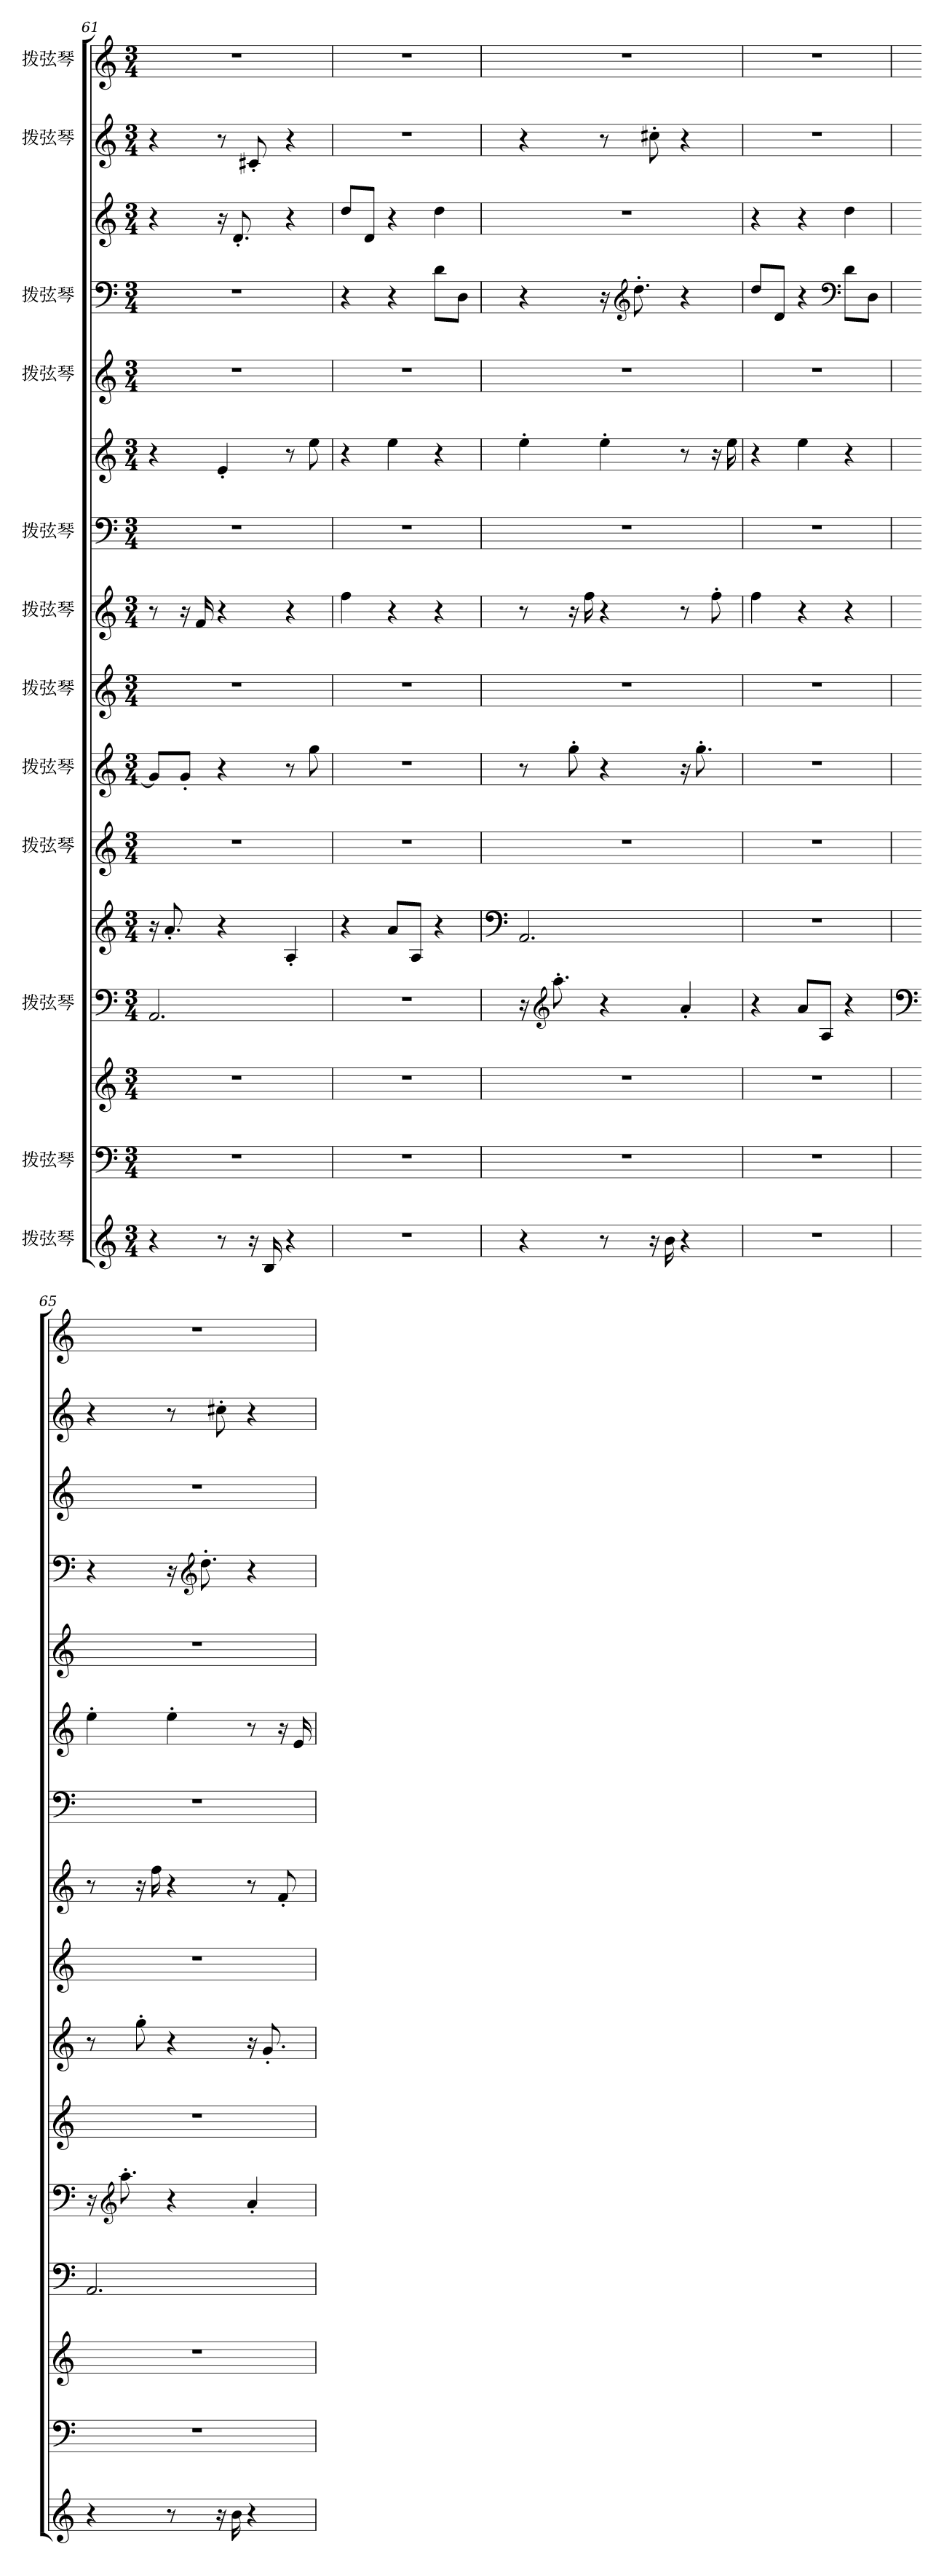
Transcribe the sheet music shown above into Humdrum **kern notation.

**kern	**kern	**kern	**kern	**kern	**kern	**kern	**kern	**kern	**kern	**kern	**kern	**kern	**kern	**kern	**kern
*part12	*part11	*part11	*part10	*part10	*part9	*part8	*part7	*part6	*part5	*part5	*part4	*part3	*part3	*part2	*part1
*staff16	*staff15	*staff14	*staff13	*staff12	*staff11	*staff10	*staff9	*staff8	*staff7	*staff6	*staff5	*staff4	*staff3	*staff2	*staff1
*I"拨弦琴	*I"拨弦琴	*	*I"拨弦琴	*	*I"拨弦琴	*I"拨弦琴	*I"拨弦琴	*I"拨弦琴	*I"拨弦琴	*	*I"拨弦琴	*I"拨弦琴	*	*I"拨弦琴	*I"拨弦琴
*clefG2	*clefF4	*clefG2	*clefF4	*clefG2	*clefG2	*clefG2	*clefG2	*clefG2	*clefF4	*clefG2	*clefG2	*clefF4	*clefG2	*clefG2	*clefG2
*k[]	*k[]	*k[]	*k[]	*k[]	*k[]	*k[]	*k[]	*k[]	*k[]	*k[]	*k[]	*k[]	*k[]	*k[]	*k[]
*M3/4	*M3/4	*M3/4	*M3/4	*M3/4	*M3/4	*M3/4	*M3/4	*M3/4	*M3/4	*M3/4	*M3/4	*M3/4	*M3/4	*M3/4	*M3/4
=61	=61	=61	=61	=61	=61	=61	=61	=61	=61	=61	=61	=61	=61	=61	=61
4r	2.r	2.r	2.AA/	16r	2.r	8g/L]	2.r	8r	2.r	4r	2.r	2.r	4r	4r	2.r
.	.	.	.	8.a'/	.	.	.	.	.	.	.	.	.	.	.
.	.	.	.	.	.	8g'/J	.	16r	.	.	.	.	.	.	.
.	.	.	.	.	.	.	.	16f/	.	.	.	.	.	.	.
8r	.	.	.	4r	.	4r	.	4r	.	4e'/	.	.	16r	8r	.
.	.	.	.	.	.	.	.	.	.	.	.	.	8.d'/	.	.
16r	.	.	.	.	.	.	.	.	.	.	.	.	.	8c#X'/	.
16B/	.	.	.	.	.	.	.	.	.	.	.	.	.	.	.
4r	.	.	.	4A'/	.	8r	.	4r	.	8r	.	.	4r	4r	.
.	.	.	.	.	.	8gg\	.	.	.	8ee\	.	.	.	.	.
!!LO:PB:g=z
=62	=62	=62	=62	=62	=62	=62	=62	=62	=62	=62	=62	=62	=62	=62	=62
2.r	2.r	2.r	2.r	4r	2.r	2.r	2.r	4ff\	2.r	4r	2.r	4r	8dd/L	2.r	2.r
.	.	.	.	.	.	.	.	.	.	.	.	.	8d/J	.	.
.	.	.	.	8a/L	.	.	.	4r	.	4ee\	.	4r	4r	.	.
.	.	.	.	8A/J	.	.	.	.	.	.	.	.	.	.	.
.	.	.	.	4r	.	.	.	4r	.	4r	.	8d\L	4dd\	.	.
.	.	.	.	.	.	.	.	.	.	.	.	8D\J	.	.	.
=63	=63	=63	=63	=63	=63	=63	=63	=63	=63	=63	=63	=63	=63	=63	=63
*	*	*	*	*clefF4	*	*	*	*	*	*	*	*	*	*	*
4r	2.r	2.r	16r	2.AA/	2.r	8r	2.r	8r	2.r	4ee'\	2.r	4r	2.r	4r	2.r
*	*	*	*clefG2	*	*	*	*	*	*	*	*	*	*	*	*
.	.	.	8.aa'\	.	.	.	.	.	.	.	.	.	.	.	.
.	.	.	.	.	.	8gg'\	.	16r	.	.	.	.	.	.	.
.	.	.	.	.	.	.	.	16ff\	.	.	.	.	.	.	.
8r	.	.	4r	.	.	4r	.	4r	.	4ee'\	.	16r	.	8r	.
*	*	*	*	*	*	*	*	*	*	*	*	*clefG2	*	*	*
.	.	.	.	.	.	.	.	.	.	.	.	8.dd'\	.	.	.
16r	.	.	.	.	.	.	.	.	.	.	.	.	.	8cc#X'\	.
16b\	.	.	.	.	.	.	.	.	.	.	.	.	.	.	.
4r	.	.	4a'/	.	.	16r	.	8r	.	8r	.	4r	.	4r	.
.	.	.	.	.	.	8.gg'\	.	.	.	.	.	.	.	.	.
.	.	.	.	.	.	.	.	8ff'\	.	16r	.	.	.	.	.
.	.	.	.	.	.	.	.	.	.	16ee\	.	.	.	.	.
=64	=64	=64	=64	=64	=64	=64	=64	=64	=64	=64	=64	=64	=64	=64	=64
2.r	2.r	2.r	4r	2.r	2.r	2.r	2.r	4ff\	2.r	4r	2.r	8dd/L	4r	2.r	2.r
.	.	.	.	.	.	.	.	.	.	.	.	8d/J	.	.	.
.	.	.	8a/L	.	.	.	.	4r	.	4ee\	.	4r	4r	.	.
.	.	.	8A/J	.	.	.	.	.	.	.	.	.	.	.	.
*	*	*	*	*	*	*	*	*	*	*	*	*clefF4	*	*	*
.	.	.	4r	.	.	.	.	4r	.	4r	.	8d\L	4dd\	.	.
.	.	.	.	.	.	.	.	.	.	.	.	8D\J	.	.	.
!!LO:PB:g=z
=65	=65	=65	=65	=65	=65	=65	=65	=65	=65	=65	=65	=65	=65	=65	=65
*	*	*	*clefF4	*	*	*	*	*	*	*	*	*	*	*	*
4r	2.r	2.r	2.AA/	16r	2.r	8r	2.r	8r	2.r	4ee'\	2.r	4r	2.r	4r	2.r
*	*	*	*	*clefG2	*	*	*	*	*	*	*	*	*	*	*
.	.	.	.	8.aa'\	.	.	.	.	.	.	.	.	.	.	.
.	.	.	.	.	.	8gg'\	.	16r	.	.	.	.	.	.	.
.	.	.	.	.	.	.	.	16ff\	.	.	.	.	.	.	.
8r	.	.	.	4r	.	4r	.	4r	.	4ee'\	.	16r	.	8r	.
*	*	*	*	*	*	*	*	*	*	*	*	*clefG2	*	*	*
.	.	.	.	.	.	.	.	.	.	.	.	8.dd'\	.	.	.
16r	.	.	.	.	.	.	.	.	.	.	.	.	.	8cc#X'\	.
16b\	.	.	.	.	.	.	.	.	.	.	.	.	.	.	.
4r	.	.	.	4a'/	.	16r	.	8r	.	8r	.	4r	.	4r	.
.	.	.	.	.	.	8.g'/	.	.	.	.	.	.	.	.	.
.	.	.	.	.	.	.	.	8f'/	.	16r	.	.	.	.	.
.	.	.	.	.	.	.	.	.	.	16e/	.	.	.	.	.
=	=	=	=	=	=	=	=	=	=	=	=	=	=	=	=
*-	*-	*-	*-	*-	*-	*-	*-	*-	*-	*-	*-	*-	*-	*-	*-
